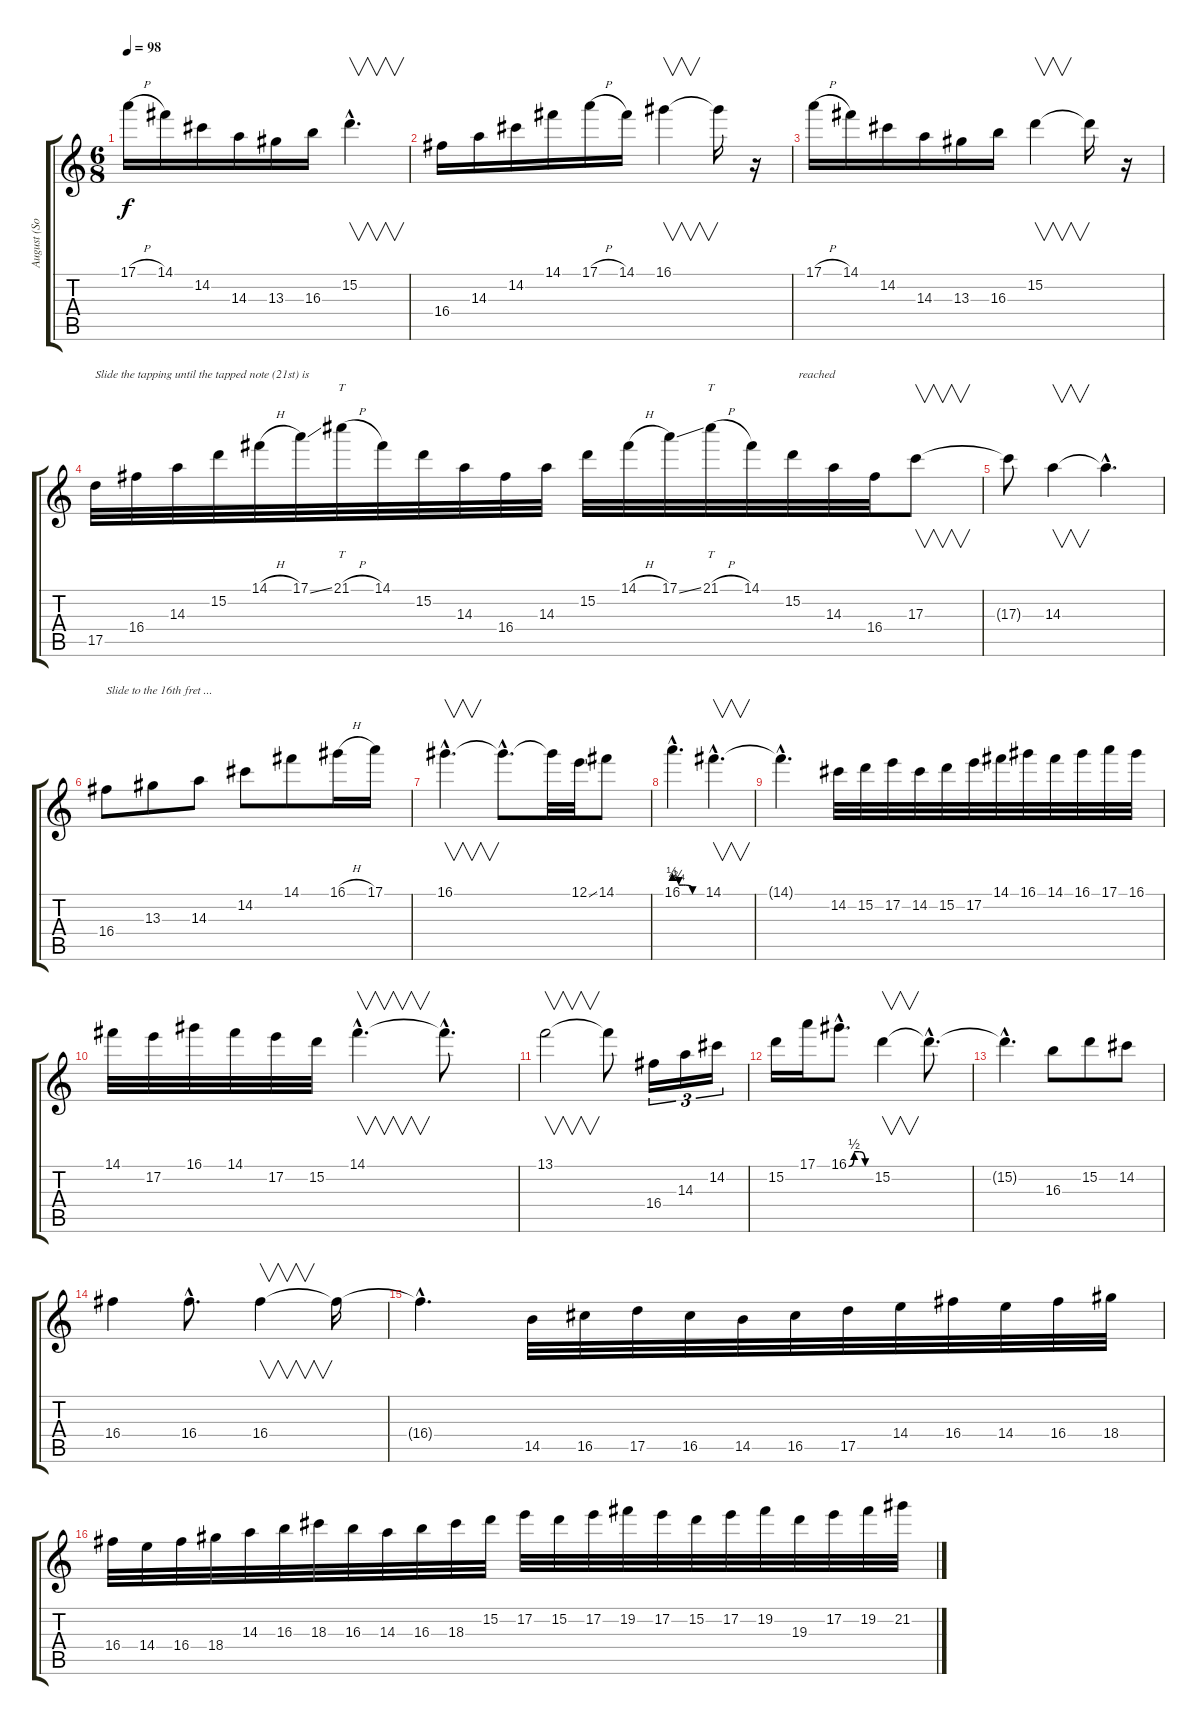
\track ("August (Solos)" "August (So") {instrument distortionguitar}
\staff {score tabs}
\tuning (E4 B3 G3 D3 A2 E2) {hide}
\ts (6 8)
\tempo 98
\clef g2
\ks c
17.1{h}.16{dy f} 14.1.16 14.2.16 14.3.16 13.3.16 16.3.16 15.2{hac}.4{v d} |
16.4.16 14.3.16 14.2.16 14.1.16 17.1{h}.16 14.1.16 16.1.4{v} 16.1{t}.16 r.16 |
17.1{h}.16 14.1.16 14.2.16 14.3.16 13.3.16 16.3.16 15.2.4{v} 15.2{t}.16 r.16 |
17.5.32{txt "Slide the tapping until the tapped note (21st) is"} 16.4.32 14.3.32 15.2.32 14.1{h}.32 17.1{ss}.32 21.1{h}.32{tt} 14.1.32 15.2.32 14.3.32 16.4.32 14.3.32 15.2.32 14.1{h}.32 17.1{ss}.32 21.1{h}.32{tt} 14.1.32 15.2.32{txt "  reached"} 14.3.32 16.4.32 17.3.8{v} |
17.3{t}.8 14.3.4{v} 14.3{hac t}.4{d} |
16.4.8{txt "Slide to the 16th fret ..."} 13.3.8 14.3.8 14.2.8 14.1.8 16.1{h}.16 17.1.16 |
16.1{hac}.4{v d} 16.1{hac t}.8{d} 16.1{t}.32 12.1{ss}.32 14.1.8 |
16.1{be (custom 0 2 10 1 15 1 20 1 25 1 40 0 60 0) hac}.4{d} 14.1{hac}.4{v d} |
14.1{hac t}.4{d} 14.2.32 15.2.32 17.2.32 14.2.32 15.2.32 17.2.32 14.1.32 16.1.32 14.1.32 16.1.32 17.1.32 16.1.32 |
14.1.32 17.2.32 16.1.32 14.1.32 17.2.32 15.2.32 14.1{hac}.4{v d} 14.1{hac t}.8{d} |
13.1.2{v} 13.1{t}.8 16.4.16{tu (3 2)} 14.3.16{tu (3 2)} 14.2.16{tu (3 2)} |
15.2.16 17.1.16 16.1{be (custom 0 0 15 2 30 2 45 0 60 0) hac}.8{d} 15.2.4{v} 15.2{hac t}.8{d} |
15.2{hac t}.4{d} 16.3.8 15.2.8 14.2.8 |
16.4.4 16.4{hac}.8{d} 16.4.4{v} 16.4{t}.16 |
16.4{hac t}.4{d} 14.5.32 16.5.32 17.5.32 16.5.32 14.5.32 16.5.32 17.5.32 14.4.32 16.4.32 14.4.32 16.4.32 18.4.32 |
16.4.32 14.4.32 16.4.32 18.4.32 14.3.32 16.3.32 18.3.32 16.3.32 14.3.32 16.3.32 18.3.32 15.2.32 17.2.32 15.2.32 17.2.32 19.2.32 17.2.32 15.2.32 17.2.32 19.2.32 19.3.32 17.2.32 19.2.32 21.2.32
